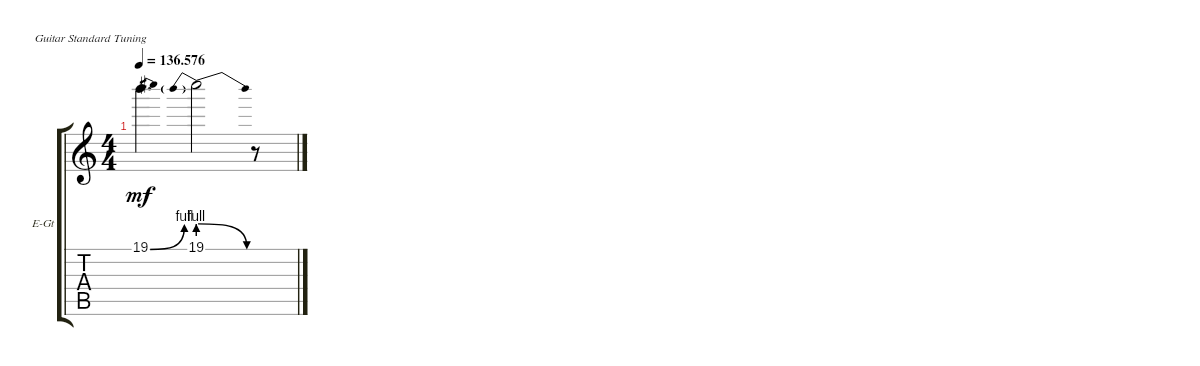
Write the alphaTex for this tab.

\defaultSystemsLayout 4
\bracketExtendMode groupsimilarinstruments
\firstSystemTrackNameOrientation horizontal
\otherSystemsTrackNameOrientation horizontal
\track ("Electric Guitar" "E-Gt") {instrument distortionguitar}
\staff {score tabs}
\tuning (E4 B3 G3 D3 A2 E2)
\ts (4 4)
\tempo
136.576
\accidentals auto
\clef g2
\ottava regular
\simile none
\ks c
19.1{be (bend 0 0 15 4)}.4{d dy mf} 19.1{be (prebendrelease 0 4 28.799999999999997 0)}.2 r.8
